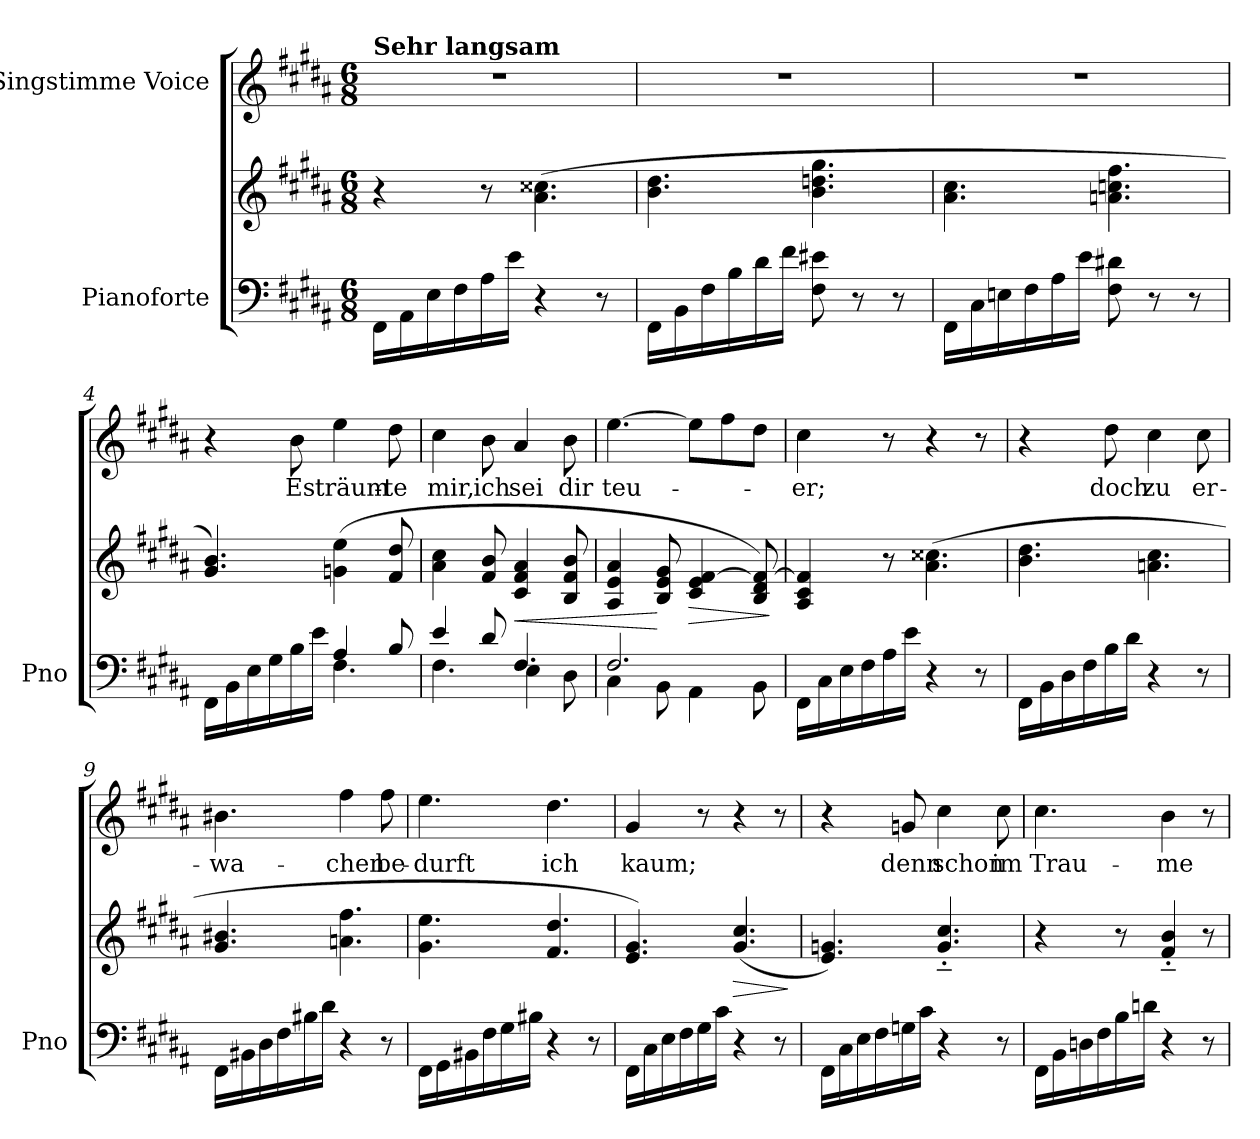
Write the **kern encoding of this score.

**kern	**kern	**dynam	**kern	**text
*part2	*part2	*part2	*part1	*part1
*staff3	*staff2	*staff2/3	*staff1	*staff1
*I"Pianoforte	*	*	*I"Singstimme Voice	*
*I'Pno	*	*	*	*
*clefF4	*clefG2	*	*clefG2	*
*k[f#c#g#d#a#]	*k[f#c#g#d#a#]	*	*k[f#c#g#d#a#]	*
*M6/8	*M6/8	*	*M6/8	*
=1	=1	=1	=1	=1
!	!	!	!LO:TX:a:B:t=Sehr langsam	!
!	!	!LO:DY:b	!	!
!	!	!LO:DY:n=1:b	!	!
16FF#\LL	4r	other-dynamics p	2.r	.
16AA#\	.	.	.	.
16E\	.	.	.	.
16F#\	.	.	.	.
16A#\	8r	.	.	.
16e\JJ	.	.	.	.
4r	(4.a#\ 4.cc##X\	.	.	.
8r	.	.	.	.
=2	=2	=2	=2	=2
16FF#\LL	4.b\ 4.dd#\	.	2.r	.
16BB\	.	.	.	.
16F#\	.	.	.	.
16B\	.	.	.	.
16d#\	.	.	.	.
16f#\JJ	.	.	.	.
8F#\ 8e#X\	4.b\ 4.ddn\ 4.gg#\	.	.	.
8r	.	.	.	.
8r	.	.	.	.
=3	=3	=3	=3	=3
16FF#\LL	4.a#\ 4.cc#\	.	2.r	.
16C#\	.	.	.	.
16En\	.	.	.	.
16F#\	.	.	.	.
16A#\	.	.	.	.
16e\JJ	.	.	.	.
8F#\ 8d#X\	4.an\ 4.ccn\ 4.ff#\	.	.	.
8r	.	.	.	.
8r	.	.	.	.
!!LO:LB:g=z
=4	=4	=4	=4	=4
*^	*	*	*	*
4.ryy	16FF#\LL	4.g#/ 4.b/)	.	4r	.
.	16BB\	.	.	.	.
.	16E\	.	.	.	.
.	16G#\	.	.	.	.
!	!	!	!	!	!LO:LY:b
.	16B\	.	.	8b\	Es
.	16e\JJ	.	.	.	.
!	!	!	!	!	!LO:LY:b
4A#/	4.F#\	(4gn\ 4ee\	.	4ee\	träum-
!	!	!	!	!	!LO:LY:b
8B/	.	8f#/ 8dd#/	.	8dd#\	-te
=5	=5	=5	=5	=5	=5
!	!	!	!	!	!LO:LY:b
4e/	4.F#\	4a#\ 4cc#\	.	4cc#\	mir,
!	!	!	!	!	!LO:LY:b
8d#/	.	8f#/ 8b/	.	8b\	ich
!	!	!	!LO:HP:b	!	!LO:LY:b
4.F#/	4E\	4c#/ 4f#/ 4a#/	<	4a#/	sei
!	!	!	!	!	!LO:LY:b
.	8D#\	8B/ 8f#/ 8b/	.	8b\	dir
=6	=6	=6	=6	=6	=6
!	!	!	!	!	!LO:LY:b
2.F#/	4C#\	4A#/ 4e/ 4a#/	.	[4.ee\	teu-
.	8BB\	8B/ 8e/ 8g#/	[	.	.
!	!	!	!LO:HP:b	!	!
.	4AA#\	4c#/ 4e/ [4f#/	>	8ee\L]	.
.	.	.	.	8ff#\	.
.	8BB\	8B/ 8d#/ 8f#/_)	.	8dd#\J	.
*v	*v	*	*	*	*
.	.	]	.	.
=7	=7	=7	=7	=7
!	!	!	!	!LO:LY:b
16FF#\LL	4A#/ 4c#/ 4f#/]	.	4cc#\	-er;
16C#\	.	.	.	.
16E\	.	.	.	.
16F#\	.	.	.	.
16A#\	8r	.	8r	.
16e\JJ	.	.	.	.
4r	(4.a#\ 4.cc##X\	.	4r	.
8r	.	.	8r	.
!!LO:LB:g=z
=8	=8	=8	=8	=8
16FF#\LL	4.b\ 4.dd#\	.	4r	.
16BB\	.	.	.	.
16D#\	.	.	.	.
16F#\	.	.	.	.
!	!	!	!	!LO:LY:b
16B\	.	.	8dd#\	doch
16d#\JJ	.	.	.	.
!	!	!	!	!LO:LY:b
4r	4.an\ 4.cc#\	.	4cc#\	zu
!	!	!	!	!LO:LY:b
8r	.	.	8cc#\	er-
=9	=9	=9	=9	=9
!	!	!	!	!LO:LY:b
16FF#\LL	4.g#/ 4.b#X/	.	4.b#X\	-wa-
16BB#X\	.	.	.	.
16D#\	.	.	.	.
16F#\	.	.	.	.
16B#X\	.	.	.	.
16d#\JJ	.	.	.	.
!	!	!	!	!LO:LY:b
4r	4.an\ 4.ff#\	.	4ff#\	-chen
!	!	!	!	!LO:LY:b
8r	.	.	8ff#\	be-
=10	=10	=10	=10	=10
!	!	!	!	!LO:LY:b
16FF#\LL	4.g#\ 4.ee\	.	4.ee\	-durft
16GG#\	.	.	.	.
16BB#X\	.	.	.	.
16F#\	.	.	.	.
16G#\	.	.	.	.
16B#X\JJ	.	.	.	.
!	!	!	!	!LO:LY:b
4r	4.f#/ 4.dd#/	.	4.dd#\	ich
8r	.	.	.	.
!!LO:PB:g=z
=11	=11	=11	=11	=11
!	!	!	!	!LO:LY:b
16FF#\LL	4.e/ 4.g#/)	.	4g#/	kaum;
16C#\	.	.	.	.
16E\	.	.	.	.
16F#\	.	.	.	.
16G#\	.	.	8r	.
16c#\JJ	.	.	.	.
!	!	!LO:HP:b	!	!
4r	(4.g#/ 4.cc#/	>	4r	.
8r	.	.	8r	.
.	.	]	.	.
=12	=12	=12	=12	=12
16FF#\LL	4.e/ 4.gn/)	.	4r	.
16C#\	.	.	.	.
16E\	.	.	.	.
16F#\	.	.	.	.
!	!	!	!	!LO:LY:b
16Gn\	.	.	8gn/	denn
16c#\JJ	.	.	.	.
!	!	!	!	!LO:LY:b
4r	4.g/'~ 4.cc#/'~	.	4cc#\	schon
!	!	!	!	!LO:LY:b
8r	.	.	8cc#\	im
=13	=13	=13	=13	=13
!	!	!	!	!LO:LY:b
16FF#\LL	4r	.	4.cc#\	Trau-
16BB\	.	.	.	.
16Dn\	.	.	.	.
16F#\	.	.	.	.
16B\	8r	.	.	.
16dn\JJ	.	.	.	.
!	!	!	!	!LO:LY:b
4r	4f#/'~ 4b/'~	.	4b\	-me
8r	8r	.	8r	.
=	=	=	=	=
*-	*-	*-	*-	*-
